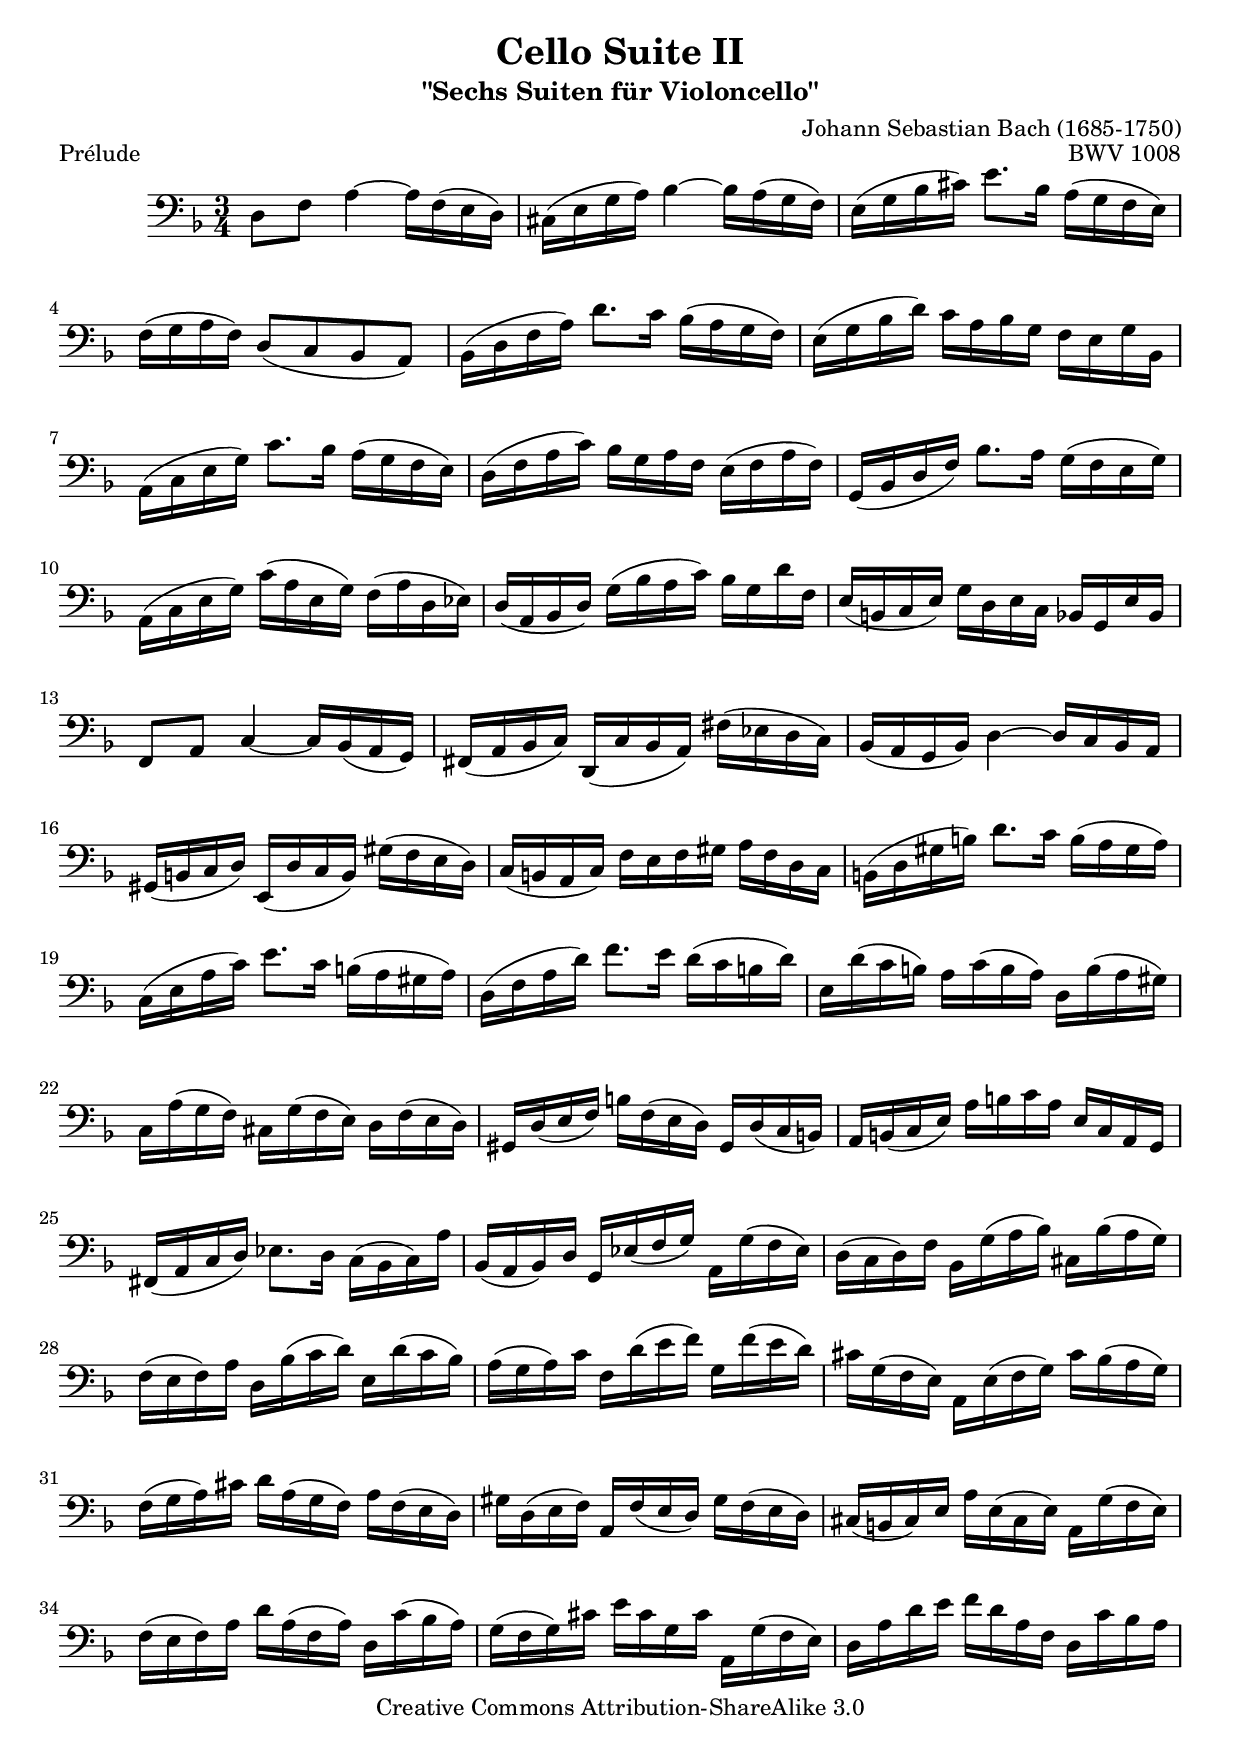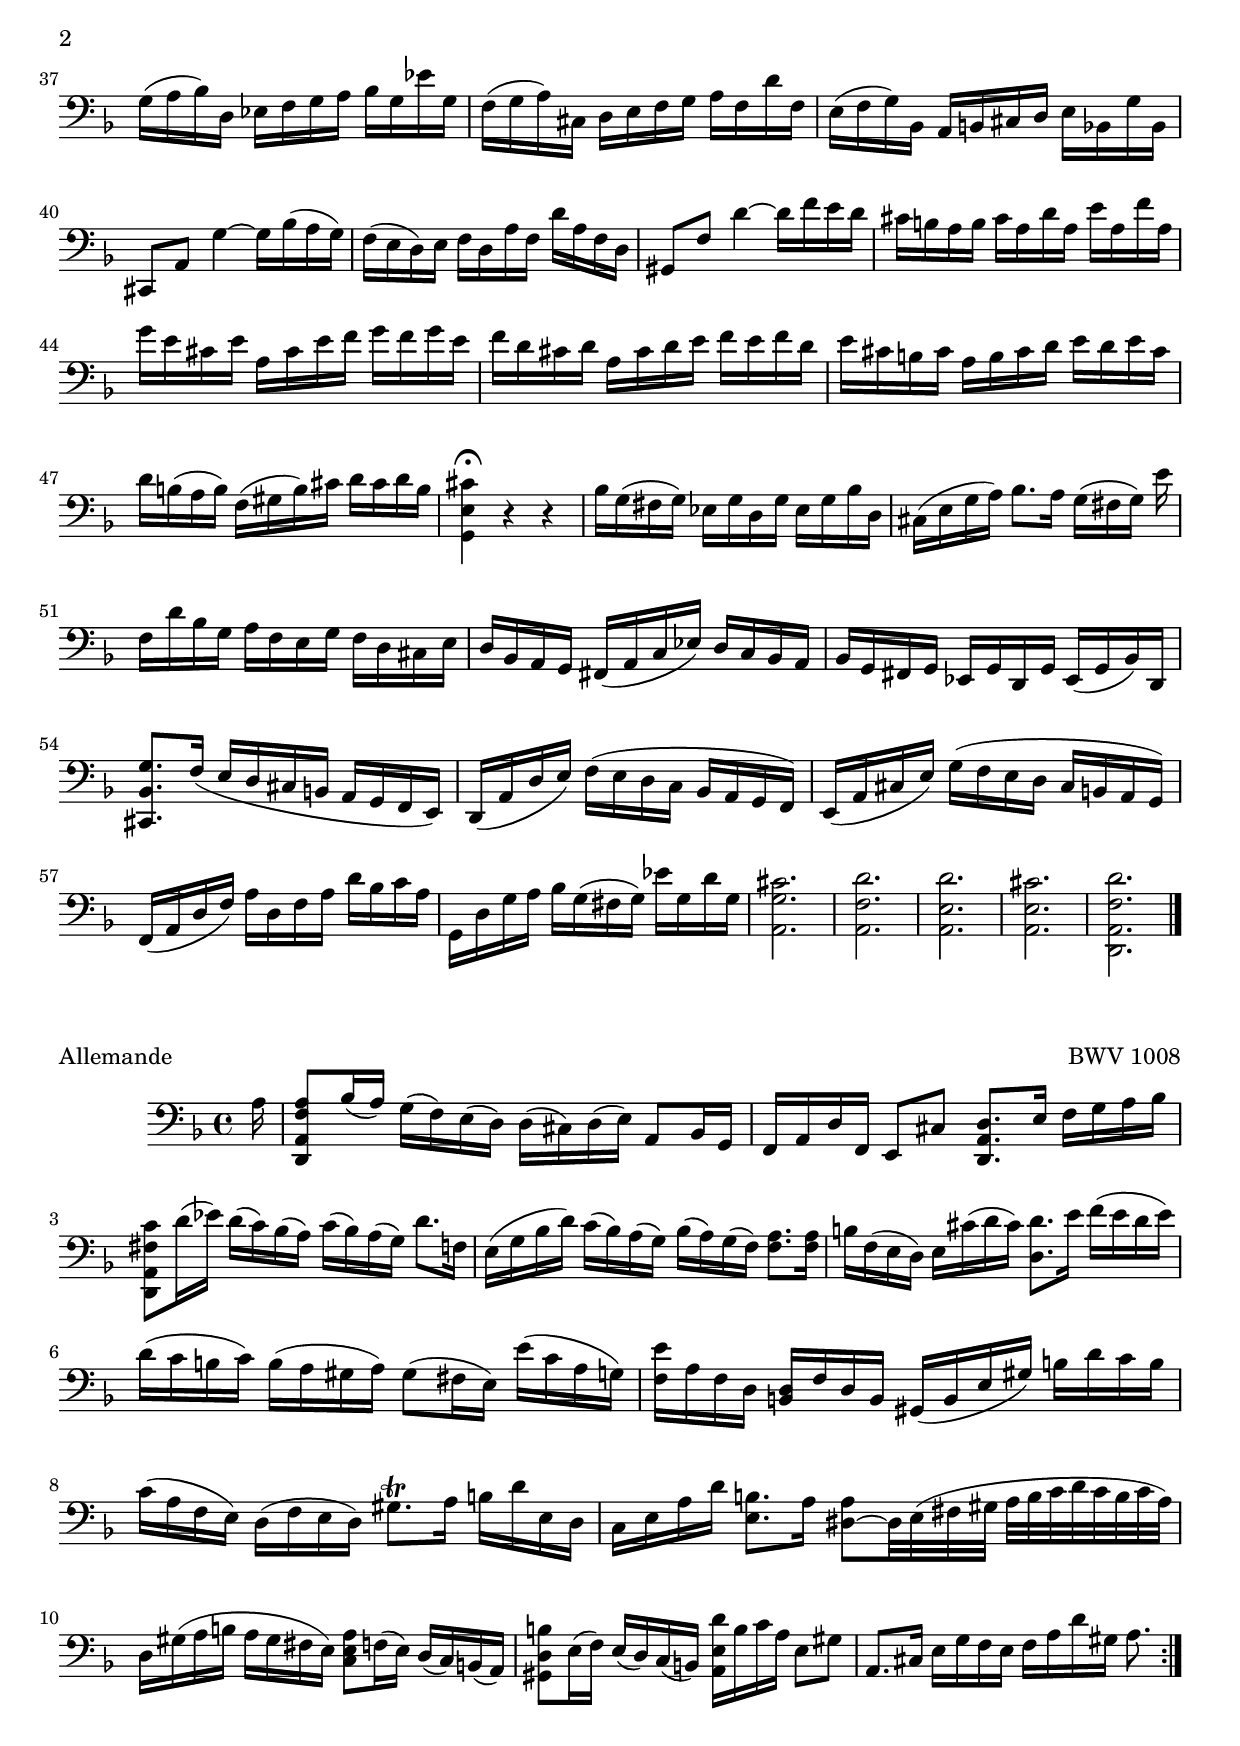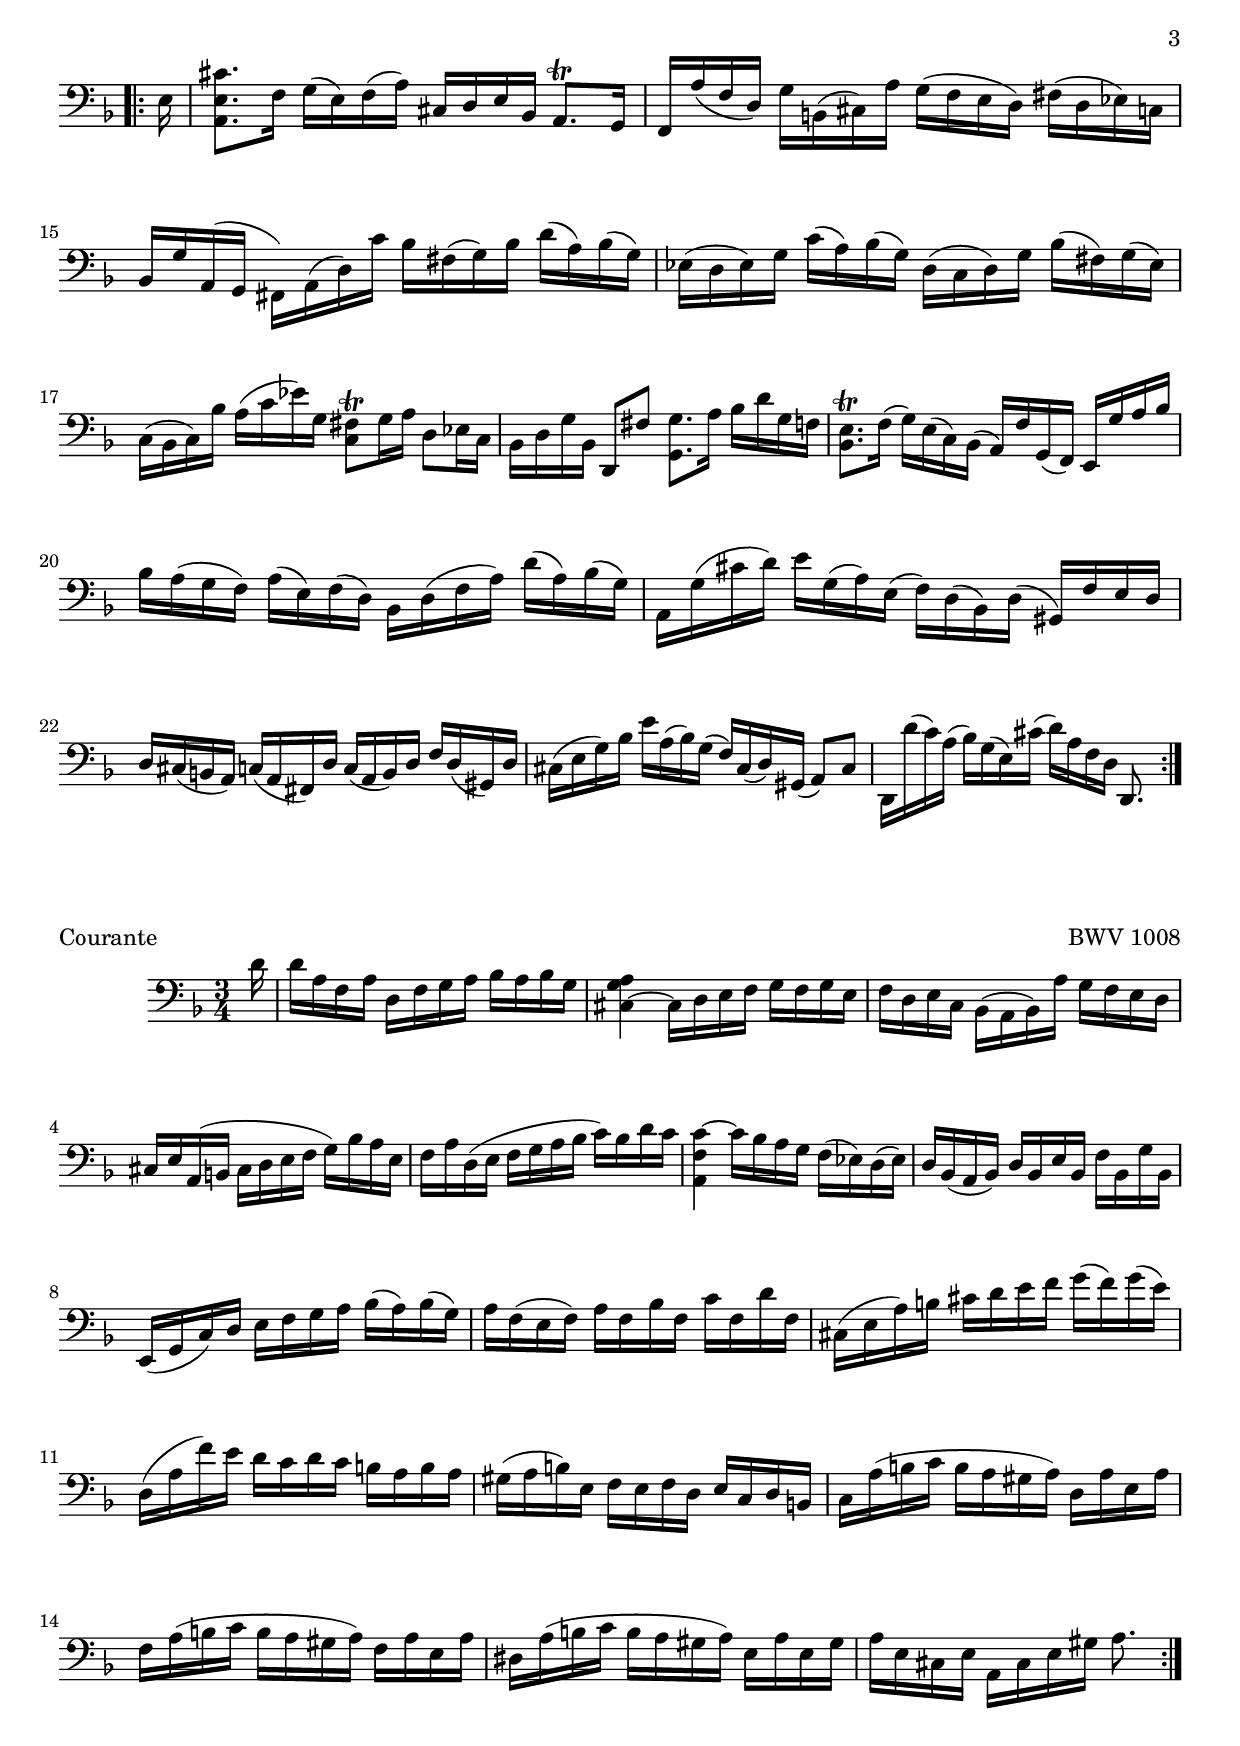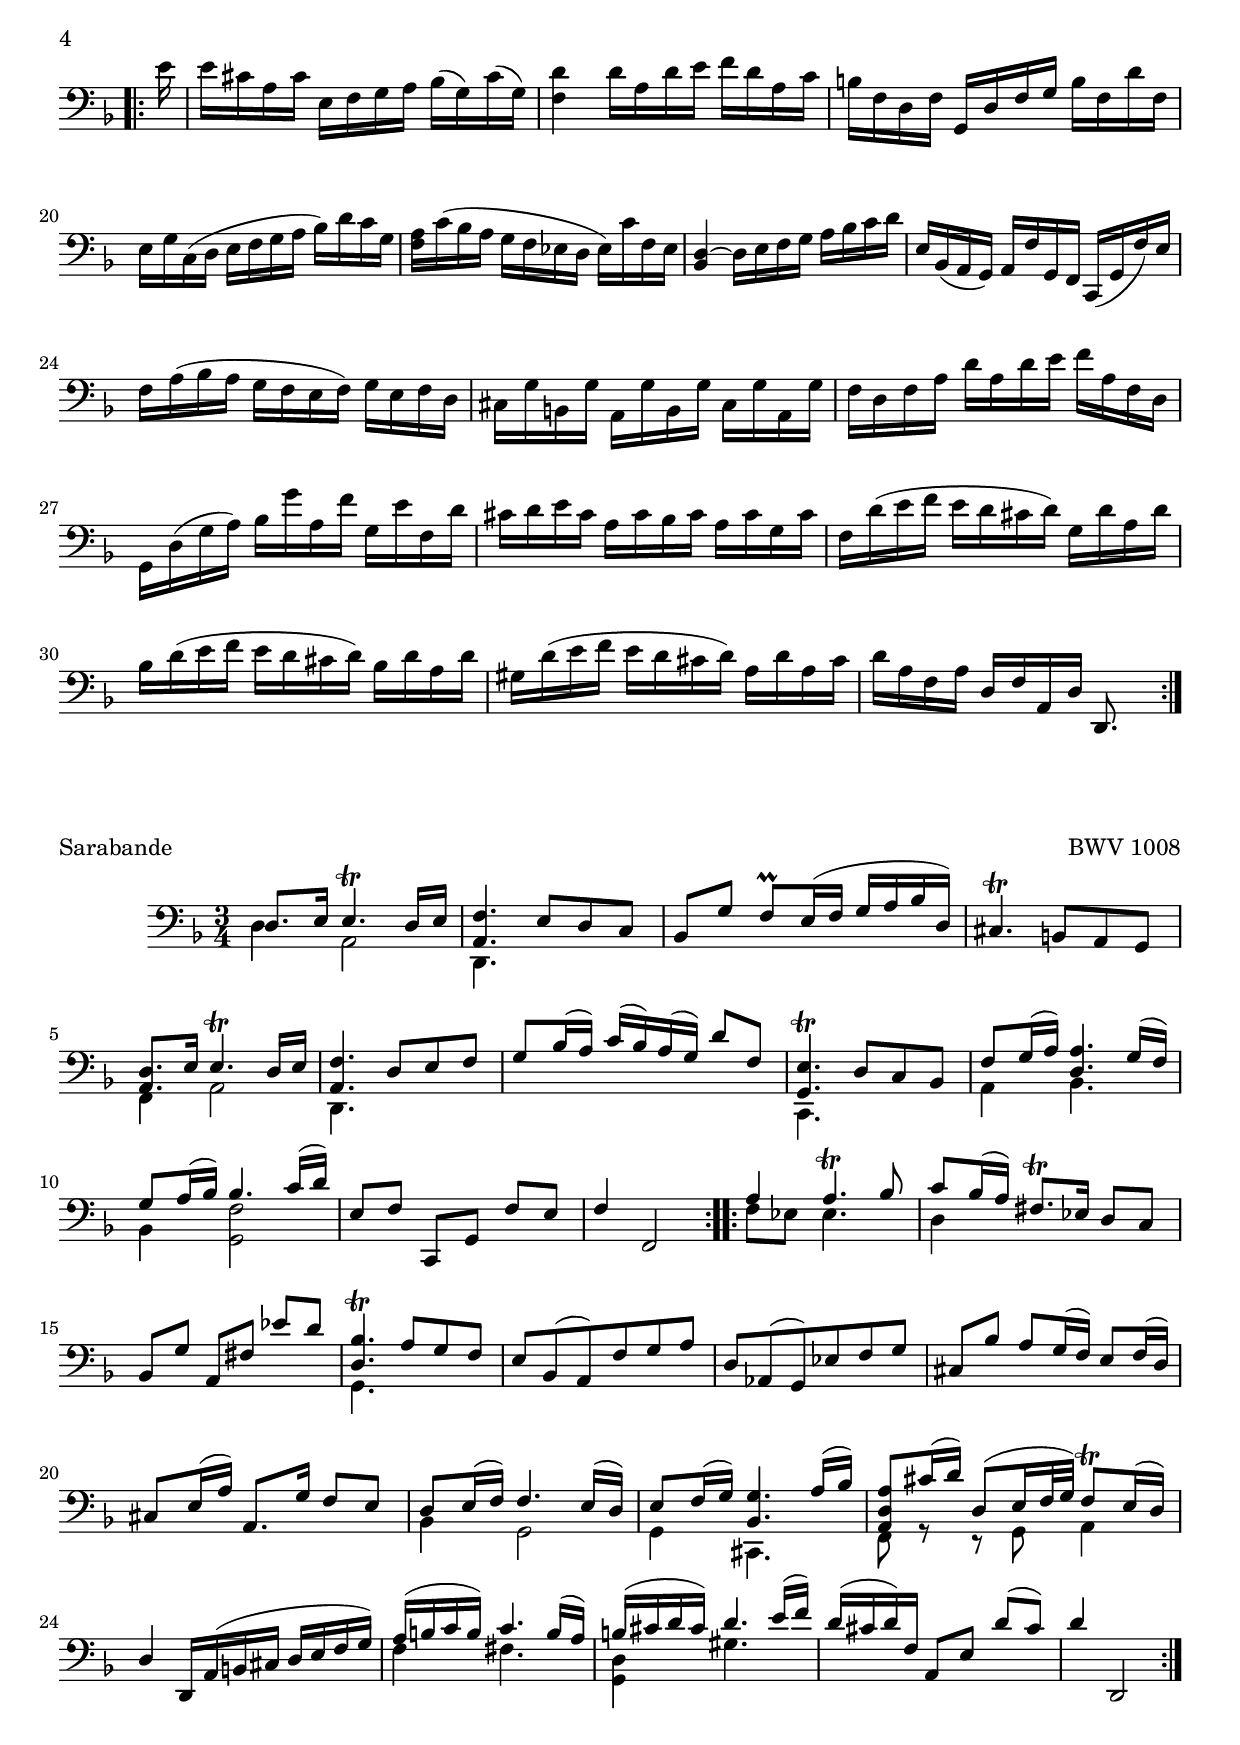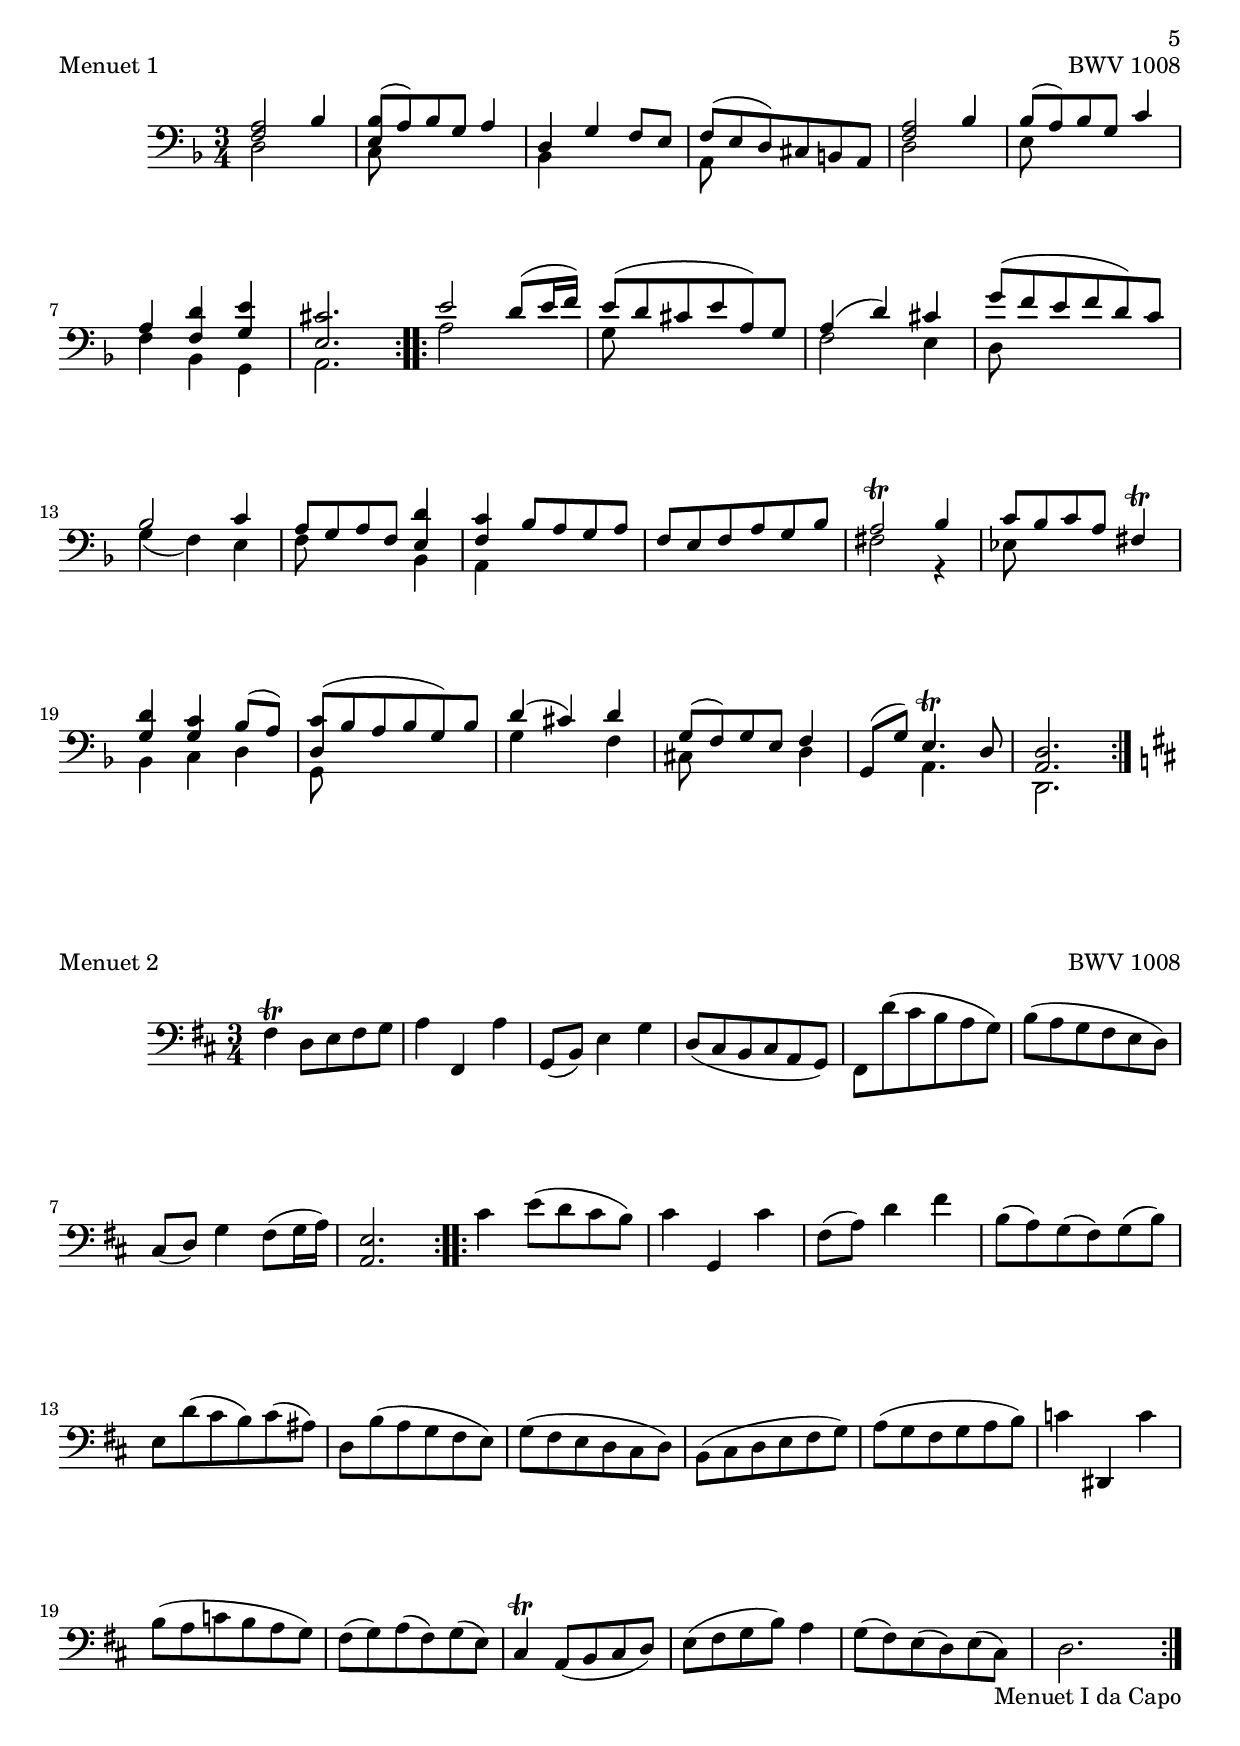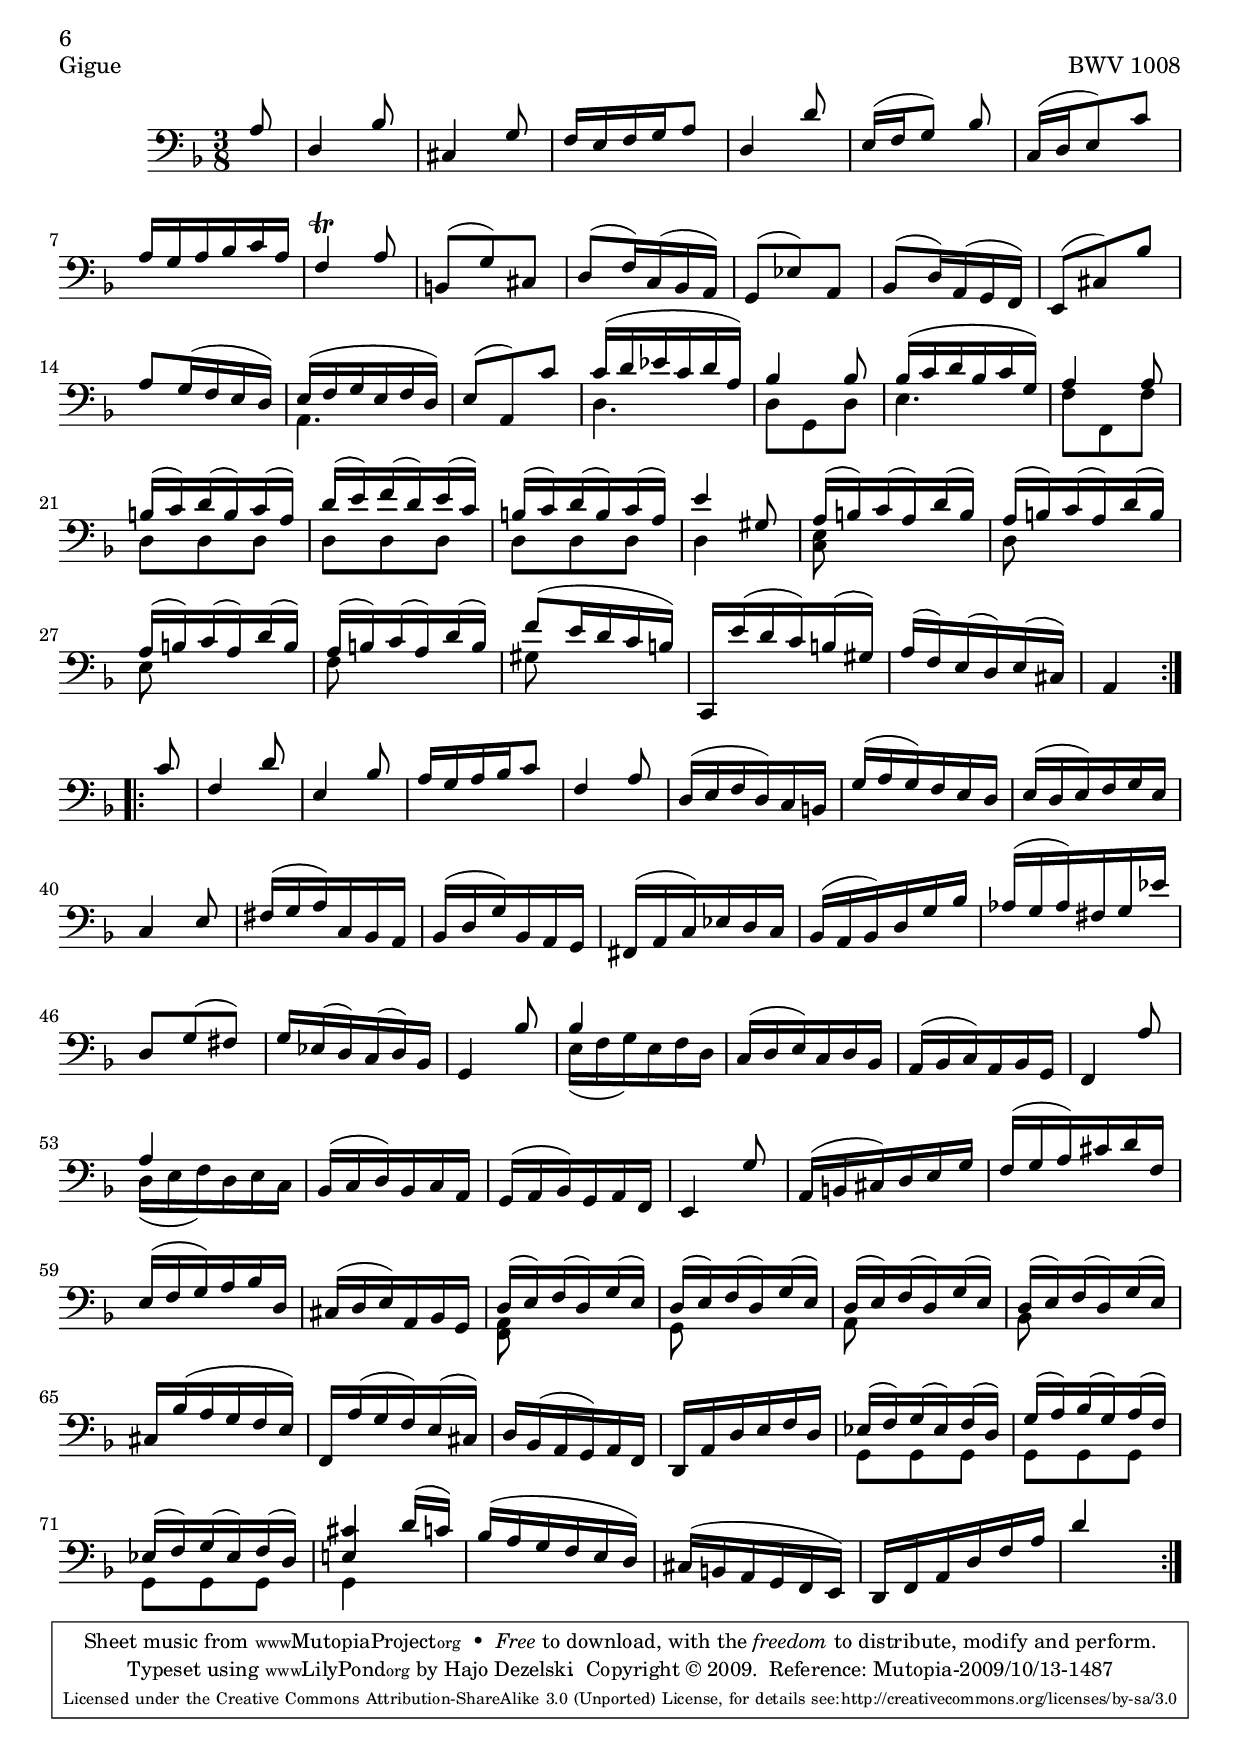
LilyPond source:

\version "2.18.2"

\header {
    title = "Cello Suite II"
    opus = "BWV 1008"
    composer = "Johann Sebastian Bach (1685-1750)"
    subtitle = "\"Sechs Suiten für Violoncello\""
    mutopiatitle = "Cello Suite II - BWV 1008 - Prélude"
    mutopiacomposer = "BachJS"
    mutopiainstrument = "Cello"
	arrangement = "Hajo Dezelski"
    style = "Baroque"
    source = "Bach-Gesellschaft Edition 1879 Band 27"
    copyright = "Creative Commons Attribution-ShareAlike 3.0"
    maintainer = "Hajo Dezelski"
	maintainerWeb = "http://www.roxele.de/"
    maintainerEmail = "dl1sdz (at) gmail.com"
	
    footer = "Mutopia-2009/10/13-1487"
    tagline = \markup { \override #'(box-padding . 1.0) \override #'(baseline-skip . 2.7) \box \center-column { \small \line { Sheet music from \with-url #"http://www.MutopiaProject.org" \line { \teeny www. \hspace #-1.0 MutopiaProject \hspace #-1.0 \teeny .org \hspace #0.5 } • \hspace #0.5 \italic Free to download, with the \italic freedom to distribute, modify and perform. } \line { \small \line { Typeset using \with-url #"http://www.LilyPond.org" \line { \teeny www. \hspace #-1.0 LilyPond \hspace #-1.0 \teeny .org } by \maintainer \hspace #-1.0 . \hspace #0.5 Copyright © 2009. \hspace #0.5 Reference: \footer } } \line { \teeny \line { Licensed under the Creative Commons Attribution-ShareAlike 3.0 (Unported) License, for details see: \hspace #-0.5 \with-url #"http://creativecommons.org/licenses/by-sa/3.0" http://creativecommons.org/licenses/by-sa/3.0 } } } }
}

\version "2.18.2"

prelude = \relative c' {
    \key d \minor 
    \time 3/4
    \set Staff.midiInstrument = "cello"
    
	d8 f a4 ~ a16 [ f16 (e d) ] | % 1
	cis16 [ (e g a) ] bes4 ~ bes16 [ a (g f) ] | % 2
	e16 [ ( g bes cis) ] e8. [ bes16] a [ (g f e) ] | % 3
	f16 [ (g a f)]  d8 [(c bes a)] | % 4
	bes16 [(d f a)] d8. c16 bes [(a g f)] | % 5
	e16 [( g bes d)] c [ a bes g] f [e g bes,]  | % 6
	a16 [(c e g)] c8. bes16 a [(g f e)] | % 7
	d16 [(f a c)] bes [g a f] e [(f a f)] | % 8
	g,16 [(bes d f)] bes8. a16 g [(f e g)] | % 9
	a,16 [(c e g)] c [( a e g)] f [(a d, ees)] | % 10
	d16 [(a bes d)] g [(bes a c)] bes [g d' f,] | % 11
	e16 [(b c e)] g [d e c] bes [g e' bes] | % 12
	f8 [a ] c4 ~ c16 [bes (a g)]  | % 13
	fis [(a bes c)]  d, [(c' bes a)] fis' [(ees d c)] | % 14
	bes16 [(a g bes)] d4 ~ d16 [c bes a] | % 15
	gis16 [( b  c d)] e, [(d' c b)] gis' [(f e d)] | % 16
	c16 [(b a c)] f [e f gis] a [f d c]  | % 17
	b16 [(d gis b)] d8. [c16] b [(a gis a)]  | % 18
	c,16 [(e a c)] e8. [c16] b [(a gis a)]  | % 19
	d,16 [(f a d)] f8. [e16] d [(c b d)] | % 20
	e,16 [d' (c b)] a [c (b a)] d, [b' (a gis)] | % 21
	c,16 [a' (g f)] cis [g' (f e)] d [f (e d)]  | % 22
	gis,16 [d' (e f)] b [f (e d)] gis, [d' (c b)] | % 23
	a16 [b (c e)] a [b c a] e [c a g] | % 24
	fis16 [(a c d)] ees8. [d16] c [(bes c) a']  | % 25
	bes,16 [(a bes) d] g, [ees' (f g)] a, [g' (f ees)]  | % 26
	d16 [(c d) f] bes, [g' (a bes)] cis, [bes' (a g)] | % 27
	f16 [( e f) a] d, [bes' (c d)] e, [d' (c bes)] | % 28
	a16 [(g a) c] f, [d' (e f)] g, [f' (e d)] | % 29
	cis16 [g (f e)] a, [e' (f g)] cis [bes (a g)] | % 30
	f16 [(g a) cis] d [a (g f)] a [f (e d)] | % 31
	gis16 [d (e f)] a, [f' (e d)] gis [f (e d)] | % 32
	cis16 [(b cis) e] a [e (cis e)] a, [g' (f e)]  | % 33
	f16 [(e f) a] d [a (f a)] d, [c' (bes a)]  | % 34
	g16 [(f g) cis] e [cis g cis] a, [g' (f e)] | % 35
	d16 [a' d e] f [d a f] d [c' bes a] | % 36
	g16 [(a bes) d,] ees [f g a] bes [g ees' g,]  | % 37
	f16 [(g a) cis,] d [e f g] a [f d' f,]  | % 38
	e16 [(f g) bes,] a [b cis d] e [bes g' bes,] | % 39
	cis,8 [a'] g'4 ~ g16 [bes (a g)] | % 40
	f16 [(e d) e] f [d a' f] d' [a f d] | % 41
	gis,8 [f'] d'4 ~ d16 [f e d] | % 42
	cis16 [b a b] cis [a d a] e' [a, f' a,] | % 43
	g'16 [e cis e] a, [cis e f] g [f g e] | % 44
	f16 [d cis d] a [cis d e] f [e f d] | % 45
	e16 [cis b cis] a [b cis d] e [d e cis] | % 46
	d [b (a b)] f [(gis b) cis] d [cis d b] | % 47
	<g, e' cis'>4 \fermata r4 r4 | % 48
	bes'16 [g (fis g)] ees [g d g] ees [g bes d,]  | % 49
	cis16 [(e g a)] bes8. [a16] g [(fis g)] e'] | % 50
	f,16 [d' bes g] a [f e g] f [d cis e]  | % 51
	d [bes a g] fis [(a c ees)] d [c bes a] | % 52
	bes16 [g fis g] ees [g d g] ees [(g bes) d,]  | % 53
	<cis bes' g'>8. f'16 (e [d cis b] a [g f e)] | % 54
	d16 [(a' d e)]  f [(e d c] bes [a g f)] | % 55
	e16 [(a cis e)] g [(f e d] cis [b a g)] | % 56
	f16 [(a d f)] a [d, f a] d [bes c a]  | % 57
	g,16 [d' g a] bes [g (fis g)] ees' [g, d' g,] | % 58
	<a, g' cis>2. | % 59
	<a f' d'>2. | % 60
	<a e' d'>2. | % 61
	<a e' cis'>2. | % 62
	<d, a' f' d'>2. \bar "|." % 63
	
}

\version "2.18.2"


allemande = \relative a' {
    \key d \minor 
    \time 4/4
    \set Staff.midiInstrument = "cello"
    
	\repeat volta 2 {
		\partial 16 a16 | % 0
		<d,, a' f' a>8 [bes''16 (a)] g [(f) e (d)] d [(cis) d (e)] a,8 [bes16 g] | % 1
		f [a d f,] e8 [cis'] <d, a' d>8. [e'16] f [g a bes] | % 2
		<d,, a' fis' c'>8 [d''16 (ees)] d [(c) bes (a)] c [(bes) a (g)] d'8. [f,16] | % 3
		e16 [(g bes d)] c [(bes) a (g)] bes [(a) g (f)] <f a>8. [<f a>16] | % 4
		b16 [f (e d)] e [cis' (d cis)] <d, d'>8. [e'16] f [(e d e)] | % 5
		d16 [(c b c)] b [(a gis a)] gis8 [(fis16 e)] e' [(c a g)] | % 6
		<f e'>16 [ a f d] <b d> [f' d b] gis [(b e gis)] b [d c b] | % 7
		c16 [(a f e)] d [(f e d)] gis8.\trill [a16] b [d e, d] | % 8
		c16 [e a d] <e, b'>8. [a16] <dis, ~ a'>8 [dis32 e (fis gis] a [ b c d c b c a)]  | % 9
		d,16 [gis (a b] a [gis fis e)] <c e a>8 [f16 (e)] d [(c) b (a)] | % 10
		<gis d' b'>8 [e'16 (f)] e [(d) c (b) ] <a e' d'>16 [b' c a] e8 [gis] | % 11
		a,8. [cis16] e [g f e] f [a d gis,] a8. \pageBreak % 12
	} % end repeat
	
	\repeat volta 2 {
		e16 | % 0
		<a, e' cis'>8. [f'16] g [(e) f (a)] cis, [d e bes] a8. \trill [g16] | % 13
		f16 [ a' (f d)] g [b, (cis) a'] g [(f e d)] fis [(d ees) c] | % 14
		bes16 [g' a, (g] fis) [a (d) c'] bes [fis (g) bes] d [(a) bes (g)] | % 15
		ees16 [(d ees) g] c [(a) bes (g)] d [(c d) g] bes [(fis) g (ees)] | % 16
		c16 [(bes c) bes'] a [(c ees) g,] <c, fis>8 \trill [g'16 a] d,8 [ees16 c] | % 17
		bes16 [d g bes,] d,8 [fis'] <g, g'>8. [a'16] bes [d g, f] | % 18
		<bes, e>8. \trill [f'16] (g) [e (c) bes] (a) [f' g, (f)] e [g' a bes] | % 19
		bes16 [a (g f)] a [(e) f (d)] bes [d (f a)] d [(a) bes (g)] | % 20
		a,16 [g' (cis d)] e [g, (a) e] (f) [d (bes) d] (gis,) [f' e d] | % 21
		d16 [cis (b a)] c [(a fis) d'] c [(a b) d] f [d (gis,) d'] | % 22
		cis16 [(e g) bes] e [a, (bes) g] (f) [cis (d) gis,] (a8) [cis] | % 23
		d,16 [d'' (c) a] (bes) [g (e) cis'] (d) [a f d] d,8. s16 | % 24
  	} % end repeat

}

﻿\version "2.18.2"


courante = \relative d'' {
    \key d \minor
    \time 3/4
    \set Staff.midiInstrument = "cello"
    
	\repeat volta 2 {
		\partial 16 d16 | % 0
		d16 [a f a] d, [ f g a ] bes [ a bes g ] | % 1
		<cis, ~ g' a>4 cis16 [ d e f] g [f g e ] | % 2
		f16 [ d e c] bes [( a bes) a'] g [ f e d ] | % 3
		cis16 [ e a, (b] cis [ d e f] g) [ bes a e] | % 4
		f16 [ a d, (e ] f [ g a bes] c) [ bes d c] | % 5
		<a, f' c' >4 ~ c'16 [ bes a g] f [ (ees) d (ees) ] | % 6 
		d16 [ bes ( a bes)] d [ bes e bes] f' [ bes, g' bes,] | % 7
		e,16 [(g c) d] e [f g a] bes [(a) bes (g)]  | % 8
		a16 [f (e f)] a [f bes f] c' [f, d' f,]  | % 9
		cis16 [(e a) b] cis [d e f] g [(f) g (e)]  | % 10
		d,16 [(a' f') e] d [c d c] b [a b a] | % 11 
		gis16 [(a b) e,] f [e f d] e [c d b] | % 12
		c16 [a' (b c] b [a gis a)] d, [a' e a]  | % 13
		f16 [a (b c] b [a gis a)] f [a e a] | % 14
		dis,16 [a' (b c] b [a gis a)] e [a e gis] | % 15
		a16 [e cis e] a, [cis e gis] a8. \pageBreak % 16
	} % end repeat
 
	\repeat volta 2 {
		e'16 | % 
		e16 [ cis a cis] e, [ f g a ] bes [(g) cis (g)] | % 17
		<f d'>4 d'16 [a d e]  f [ d a c ] | % 18
		b16 [f d f] g, [ d' f g] b [ f d' f,] | % 19
		e16 [g c, (d] e [f g a] bes) [d c g] | % 20
		<f a>16 [ c' (bes a] g [f ees d] ees) [ c' f, ees] | % 21
		<bes d>4 ~ d16 [ e f g] a [ bes c d] | % 22
		e,16 [ bes (a g)] a [ f' g, f] c [ (g' f' ) e] | % 23
		f16 [a (bes a] g [f e f)] g [e f d]  | % 24
		cis16  [g' b, g'] a, [g' b, g'] cis, [g' a, g']  | % 25
		f16 [d f a] d [a d e] f [a, f d] | % 26 
		g,16 [d' (g a)] bes [g' a, f'] g, [e' f, d'] | % 27
		cis16 [d e cis] a [cis bes cis] a [cis g cis]  | % 28
		f,16 [d' (e f] e [d cis d)] g, [d' a d]  | % 29
		bes16 [d (e f] e [d cis d)] bes [d a d] | % 30
		gis,16 [d' (e f] e [d cis d)] a [d a cis] | % 31
		d16 [a f a] d, [f a, d] d,8. s16 | % 32
		
	} % end repeat
}

\version "2.18.2"

melodyOne = \relative c' {
    \key d \minor 
    \time 3/4
    \set Staff.midiInstrument = "cello"
    
	\repeat volta 2 {
		d8. [e16] e4.\trill d16 [e] | % 1
		<a, f'>4. e'8 [d c] | % 2
		bes8 [g'] f \prall [e16  (f] g [a bes d,)] | % 3
		cis4. \trill b8 [a g] | % 4
		<a d>8. [e'16] e4. \trill d16 [e] | % 5
		<a, f'>4. d8 [e f] | % 6
		g8 [bes16 (a)] c [(bes) a (g)] d'8 [f,] | % 7
		<g, e'>4. \trill d'8 [c bes] | % 8
		f'8 [ g16 (a)] <d, a'>4. g16 [(f)] | % 9
		g8 [a16 ( bes)] bes4. c16 [( d)] | % 10
		e,8 [f] c, [g'] f' [ e] | % 11
		f4 f,2 | % 12
	}
	\repeat volta 2 {
		a'4 a4. \trill bes8 | % 13
		c8 [bes16 (a)] fis8. \trill [ees16] d8 [c]  | % 14
		bes8 [g'] a, [fis'] ees' [d]  | % 15
		<d, bes'>4. \trill a'8 [g f] | % 16
		e8 [bes (a) f' g a] | % 17
		d,8 [aes (g) ees' f g] | % 18
		cis,8 [bes'] a [g16 (f)] e8 [f16 (d)] | % 19
		cis8 [e16 (a)] a,8. g'16 f8 e | % 20
		d8 [e16 (f)] f4. e16 [(d)]  | % 21
		e8 [f16 (g)] <bes, g'>4. a'16 [(bes)] | % 22
		<a, d a'>8 [cis'16 (d)] d,8 [(e16 f32 g)] f8 \trill [ e16 (d)] | % 23
		d4 d,16 [a' (b cis] d [e f g)] | % 24
		a16 [(b c b)] c4. b16 [(a)] | % 25
		b16 [ (cis d cis)] d4. e16 [(f)] | % 26
		d16 [(cis d) f,] a,8 [e'] d' [(cis)] | % 27
		d4 d,,2 | % 28
 
	}
}

melodyTwo = \relative d' {
    \key d \minor 
    \time 3/4
    \set Staff.midiInstrument = "cello"
    
	\repeat volta 2 {
		d4 a2 | % 1
		d,4. s4. | % 2
		s2.*2 | % 4
		f4 a2 | % 5
		d,4. s4. | % 6
		s2. | % 7
		c4. s4. | % 8
		a'4 bes4. s8 | % 9
		bes4 <g f'>2 | % 10
		s2.*2  | % 12
	}
	
	\repeat volta 2 {
		f'8 [ees] ees4. s8 | % 13
		d4 s2 | % 14
		s2.| % 15
		g,4. s4.  | % 16
		s2.*4 | % 20
		bes4 g2 | % 21
		g4 cis,4. s8 | % 22
		f8 r8 r8 g8 a4 | % 23
		s2. | % 24
		f'4 fis4. s8 | % 25
		<g, d'>4 gis'4. s8 | % 26
		s2.*2 | % 28
	}
}

sarabande = << \melodyOne \\ \melodyTwo >>


\version "2.18.2"

melodyOne = \relative f' {
    \key d \minor 
    \time 3/4
    \set Staff.midiInstrument = "cello"
    
	\repeat volta 2 {
		<f a>2 bes4 | % 1
		<e, bes'>8 [(a) bes g] a4 | % 2
		d,4 g f8 [e] | % 3
		f [(e d) cis b a] | % 4
		<f' a>2 bes4 | % 5
		bes8 [(a) bes g] c4 | % 6
		a4 <f d'>4 <g e'>4 | % 7
		<e cis'>2. | % 8
	} % end repeat
	
	\repeat volta 2 {
		e'2 d8 [(e16 f)] | % 9
		e8 [(d cis e a,) g] | % 10
		a4 (d) cis | % 11
		g'8 [(f e f d) c] | % 12
		bes2 c4 | % 13
		a8 [g a f] <e d'>4 | % 14
		<f c'>4 bes8 [ a g a] | % 15
		f8 [ e f a g bes] | % 16
		a2 \trill bes4 | % 17
		c8 [bes c a] fis4 \trill | % 18
		<g d'>4 <g c>4 bes8 [(a)] | % 19
		<d, c'>8 [( bes' a bes g) bes] | % 20
		d4 (cis) d | % 21
		g,8 [(f) g e ] f4 | % 22
		g,8 [(g')] e4. \trill d8 | % 23
		<a d>2.  | % 24
	}
		\key d \major 
}

melodyTwo = \relative d' {
    \key d \minor 
    \time 3/4
    \set Staff.midiInstrument = "cello"
    
	\repeat volta 2 {
		d2 s4 | % 1
		c8 s8 s2 | % 2
		bes4 s2 | % 3
		a8 s8 s2 | % 4
		d2 s4 | % 5
		e8 s8 s2 | % 6
		f4 bes, g | % 7
		a2. | % 8
	} % end repeat
	
	\repeat volta 2 {
		a'2 s4 | % 9
		g8 s8 s2 | % 10
		f2 e4 | % 11
		d8 s8 s2 | % 12
		g4 (f) e | % 13
		f8 s4. bes,4 | % 14
		a4 s2 | % 15
		s2. | % 16
		fis'2 r4 | % 17
		ees8 s8 s2| % 18
		bes4 c d | % 19
		g,8 s8 s2 | % 20
		g'4 s4 f4 | % 21
		cis8 s4. d4 | % 22
		s4 a4. s8 | % 23
		d,2. | % 2
	}
}

menuetI = << \melodyOne \\ \melodyTwo >>


\version "2.18.2"

menuetII = \relative c' {
    \key d \major 
    \time 3/4
    \set Staff.midiInstrument = "cello"
    
	\repeat volta 2 {
		fis4 \trill d8 [e fis g]  | % 1
		a4 fis, a' | % 2
		g,8 [(b)] e4 g | % 3
		d8 [(cis b cis a g)] | % 4
		fis8 [d'' (cis b a g)] | % 5
		b8 [( a g fis e d)] | % 6
		cis8 [(d)] g4 fis8 [(g16 a)] | % 7
		<a, e'>2. | % 8
	} % end repeat
	
	\repeat volta 2 { 
		cis'4 e8 [(d cis b)]  | % 9
		cis4 g, cis'  | % 10
		fis,8 [(a)] d4 fis  | % 11
		b,8 [(a) g (fis) g (b)] | % 12
		e,8 [d' (cis b) cis (ais)]  | % 13
		d,8 [b' (a g fis e)]  | % 14
		g8 [(fis e d cis d)]  | % 15
		b8 [(cis d e fis g)] | % 16
		a8 [(g fis g a b)]  | % 17
		c4 dis,, c''  | % 18
		b8 [(a c b  a g)]  | % 19
		fis8 [(g) a (fis) g (e)] | % 20
		cis4 \trill a8 [(b cis d)]  | % 21
		e8 [(fis  g b)] a4  | % 22
		g8[(fis) e (d) e (cis_\markup { Menuet I da Capo } )]  | % 23
		d2. | % 24
	}
}


\version "2.18.2"

melodyOne = \relative a' {
    \key d \minor 
    \time 3/8
    \set Staff.midiInstrument = "cello"
    
	\repeat volta 2 {
		\partial 8 a8 | % 0
		d,4 bes'8 | % 1 
		cis,4 g'8 | % 2
		f16 [e f g a8] | % 3 
		d,4 d'8  | % 4 
		e,16 [(f g8)] bes  | % 5 
		c,16 [(d e8) c']  | % 6
		a16 [g a bes c a]  | % 7
		f4 \trill a8  | % 8
		b,8 [(g') cis,] | % 9 
		d8 [(f16) c (bes a)] | % 10
		g8 [(ees') a,] | % 11
		bes8 [(d16) a (g f)] | % 12
		e8 [(cis') bes'] | % 13
		a8 [g16 (f e d)] | % 14
		e16 [(f g e f d)] | % 15
		e8 [(a,) c'] | % 16  
		c16 [(d ees c d a)] | % 17
		bes4 bes8 | % 18
		bes16 [(c d bes c g)] | % 19
		a4 a8 | % 20
		b16 [(c) d (b) c (a)] | % 21
		d16 [(e) f (d) e (c)] | % 22
		b16 [(c) d (b) c (a)] | % 23
		e'4 gis,8  | % 24
		a16 [(b) c (a) d (b)] | % 25
		a16 [(b) c (a) d (b)] | % 26
		a16 [(b) c (a) d (b)] | % 27
		a16 [(b) c (a) d (b)] | % 28 
		f'8 [(e16 d c b)] | % 29
		c,,16 [e'' (d c) b (gis)] | % 30
		a16 [(f) e (d) e (cis)] | % 31
		a4 \break  % 32
	}	
	\repeat volta 2 {
		c'8 | % 0
		f,4 d'8  | % 33
		e,4 bes'8  | % 34
		a16 [g a bes c8]  | % 35
		f,4 a8  | % 36
		d,16 [ (e f d) c b] | % 37
		g'16 [(a g) f e d] | % 38
		e16 [(d e) f g e] | % 39
		c4 e8  | % 40
		fis16 [(g a) c, bes a] | % 41
		bes16 [(d g) bes, a g] | % 42
		fis16 [(a c) ees d c]| % 43
		bes16 [(a bes) d g bes]| % 44
		aes16 [(g aes) fis g ees'] | % 45
		d,8 [g (fis)] | % 46
		g16 [ees (d) c (d) bes] | % 47
		g4 bes'8 | % 48
		bes4 s8| % 49
		c,16 [(d e) c d bes] | % 50
		a16 [(bes c) a bes g] | % 51
		f4 a'8 | % 52
		a4 s8 | % 53
		bes,16 [(c d) bes c a]| % 54
		g16 [(a bes) g a f]| % 55
		e4 g'8 | % 56
		a,16 [(b cis) d e g]| % 57
		f16 [(g a) cis d f,]| % 58
		e16 [(f g) a bes d,]| % 59
		cis16 [(d e) a, bes g]| % 60
		d'16 [(e) f (d) g (e)]| % 61
		d16 [(e) f (d) g (e)]| % 62
		d16 [(e) f (d) g (e)]| % 63
		d16 [(e) f (d) g (e)]| % 64
		cis16 [ bes' (a g f e)]| % 65
		f,16 [a' (g f) e (cis)] | % 66
		d16 [bes (a g) a f]| % 67
		d16 [a' d e f d]| % 68
		ees16 [(f) g (ees) f (d)] | % 69
		g16 [(a) bes (g) a (f)] | % 70
		ees16 [(f) g (ees) f (d)] | % 71
		<e! cis'>4 d'16 [(c)]| % 72
		bes16 [( a g f e d)]| % 73 
		cis16 [(b a g f e)]| % 74
		d16 [f a d f a]| % 75 
		d4 s8 | % 76
	}
}
melodyTwo = \relative a' {
    \key d \minor 
    \time 3/8
    \set Staff.midiInstrument = "cello"
    
	\repeat volta 2 {
		\partial 8 s8 | % 0
		s4.*14 | % 14 
		a,4. | % 15
		s4. | % 16 
		d4. | % 17 
		d8 [ g, d'] | % 18
		e4. | % 19
		f8 [f, f'] | % 20
		d8 [ d d] | % 21
		d8 [ d d] | % 22
		d8 [d d] | % 23
		d4 s8 | % 24
		<c e>8 s4 | % 25
		d8 s4 | % 26
		e8 s4 | % 27
		f8 s4 | % 28 
		gis8 s4 | % 29
		s4.*2 | % 31
		s4  %32
	}	
	\repeat volta 2 {
		s8 | % 0
		s4.*16  | % 48
		e16 [(f g) e f d ] | % 49
		s4.*3 | % 52
		d16 [(e f) d e c] | % 53
		s4.*7 | % 60
		<f, a>8 s4 | % 61
		g8 s4 | % 62
		a8 s4 | % 63
		bes8 s4 | % 64
		s4.*4 | % 68
		g8 [ g g] | % 69
		g8 [ g g] | % 70
		g8 [ g g] | % 71
		g4 s8| % 72
		s4.*4 | % 76
	}
}

gigue = << \melodyOne \\ \melodyTwo >>



\paper {
	ragged-last-bottom = ##f
	%ragged-bottom = ##t
}

\book {

\score { { \clef "bass" \transpose c c, { \prelude } }
	\layout { }
	\header { piece = "Prélude" }
	\midi {}
}
%\pageBreak

\score { { \clef "bass" \transpose c c, { \allemande } }
	\layout { } %system-count = #11 
	\header { piece = "Allemande" }
	\midi {}
}
%\pageBreak

\score { { \clef "bass" \transpose c c, { \courante } }
	\layout { }
	\header { piece = "Courante" }
	\midi {}
}
%\pageBreak

\score { { \clef "bass" \transpose c c, { \sarabande } }
	\layout {  } %system-count = #5
	\header { piece = "Sarabande" }
	\midi {}
}
\pageBreak

\score { { \clef "bass" \transpose c c, { \menuetI } }
	\layout { }
	\header { piece = "Menuet 1" }
	\midi { \tempo 4 = 140}
}
%\pageBreak

\score { { \clef "bass" \transpose c c, { \menuetII } }
	\layout { }
	\header { piece = "Menuet 2" }
	\midi { \tempo 4 = 140}
}
\pageBreak

\score { { \clef "bass" \transpose c c, { \gigue } }
	\layout { }
	\header { piece = "Gigue" }
	\midi {\tempo 8 = 160}
}

}
